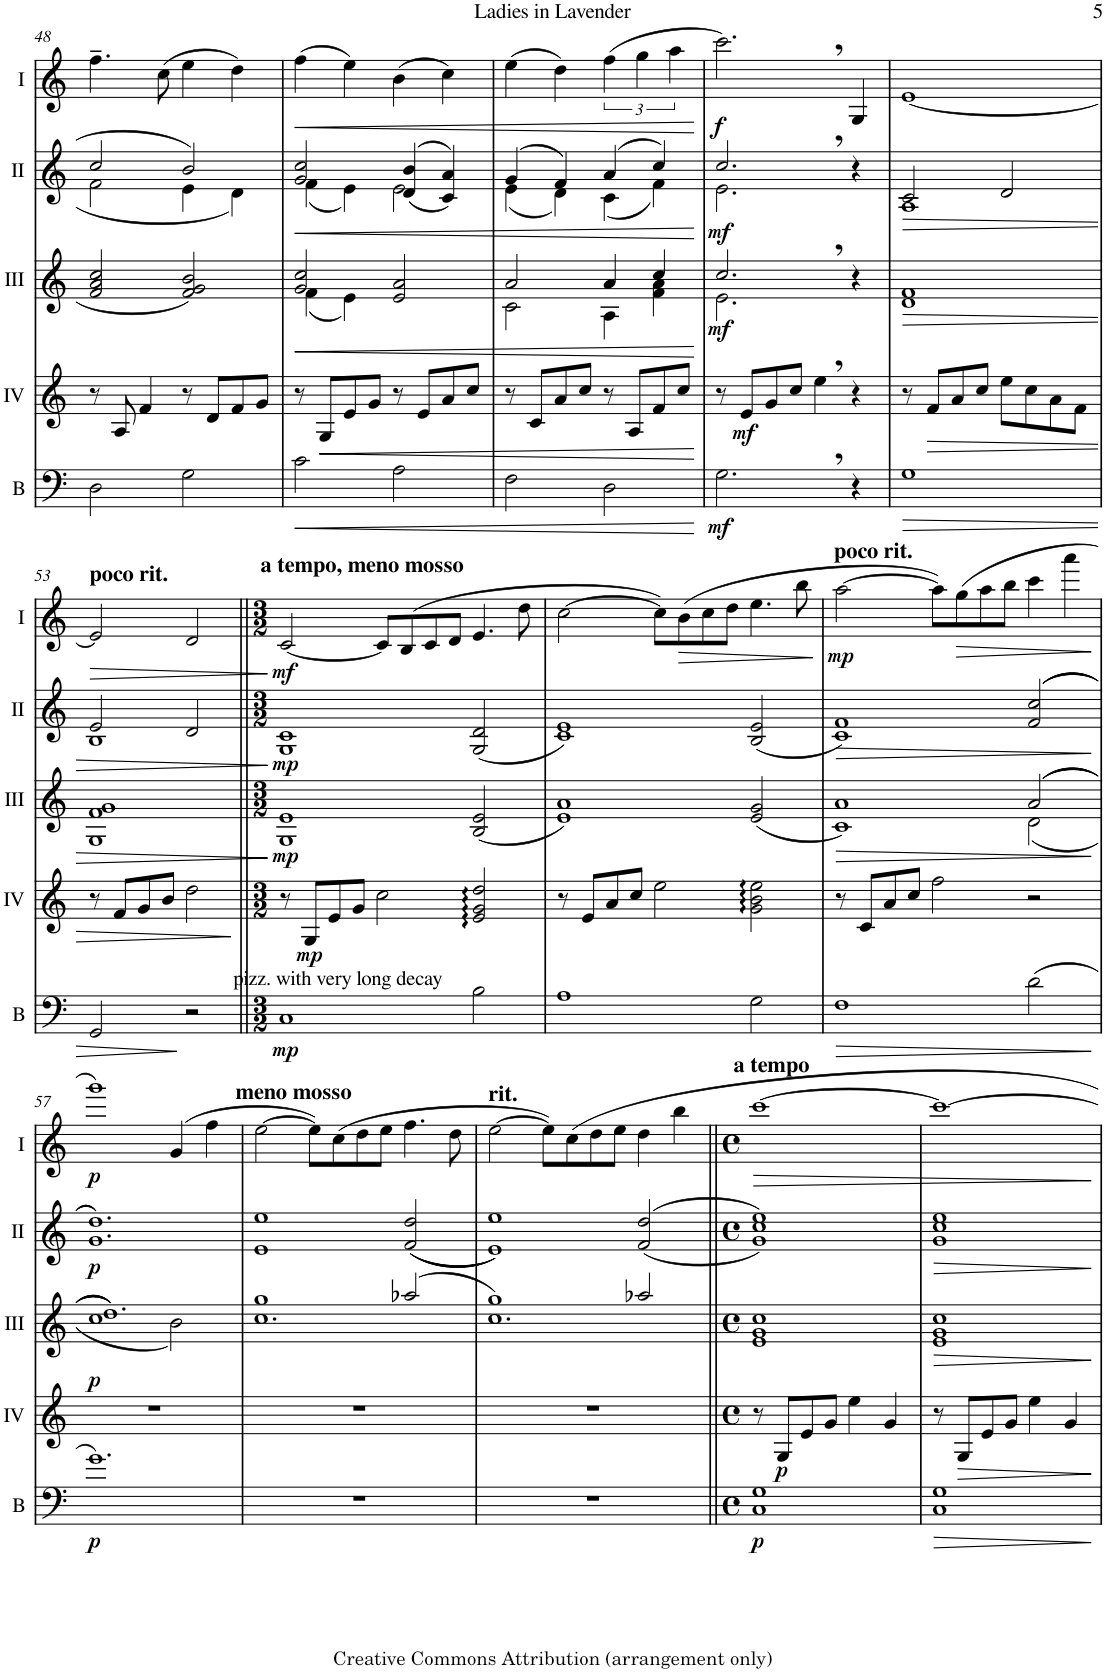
**kern	**dynam	**kern	**dynam	**kern	**dynam	**kern	**dynam	**kern	**dynam
*part5	*part5	*part4	*part4	*part3	*part3	*part2	*part2	*part1	*part1
*staff5	*staff5	*staff4	*staff4	*staff3	*staff3	*staff2	*staff2	*staff1	*staff1
*I"Bass	*	*I"Acc. 4	*	*I"Acc. 3	*	*I"Acc. 2	*	*I"Acc. 1	*
*I'B	*	*	*	*	*	*	*	*	*
!!LO:PB:g=z
*clefF4	*	*clefG2	*	*clefG2	*	*clefG2	*	*clefG2	*
*Trd7c12	*	*Trd7c12	*	*Trd7c12	*	*	*	*	*
*k[]	*	*k[]	*	*k[]	*	*k[]	*	*k[]	*
*M4/4	*	*M4/4	*	*M4/4	*	*M4/4	*	*M4/4	*
*met(c)	*	*met(c)	*	*met(c)	*	*met(c)	*	*met(c)	*
=48	=48	=48	=48	=48	=48	=48	=48	=48	=48
*	*	*	*	*	*	*^	*	*	*
2D\	.	8r	.	2f/ 2a/ 2cc/	.	2cc/	2f\	.	4.ff~\	.
.	.	8A/	.	.	.	.	.	.	.	.
.	.	4f/	.	.	.	.	.	.	.	.
.	.	.	.	.	.	.	.	.	(8cc\	.
2G\	.	8r	.	2f/ 2g/ 2b/	.	2b/	4e\	.	4ee\	.
.	.	8d/L	.	.	.	.	.	.	.	.
.	.	8f/	.	.	.	.	4d\	.	4dd\)	.
.	.	8g/J	.	.	.	.	.	.	.	.
=49	=49	=49	=49	=49	=49	=49	=49	=49	=49	=49
!	!LO:HP:b	!	!	!	!LO:HP:b	!	!	!LO:HP:b	!	!LO:HP:b
*	*	*	*	*^	*	*	*	*	*	*
2c\	<	8r	.	2g/ 2cc/	(4f\	<	2g/ 2cc/	(4f\	<	(4ff\	<
!	!	!	!LO:HP:b	!	!	!	!	!	!	!	!
.	.	8G/L	<	.	.	.	.	.	.	.	.
.	.	8e/	.	.	4e\)	.	.	4e\)	.	4ee\)	.
.	.	8g/J	.	.	.	.	.	.	.	.	.
2A\	.	8r	.	2e/ 2a/	2ryy	.	((<4d/ 4b/	2e\	.	(4b\	.
.	.	8e/L	.	.	.	.	.	.	.	.	.
.	.	8a/	.	.	.	.	4c/ 4a/))	.	.	4cc\)	.
.	.	8cc/J	.	.	.	.	.	.	.	.	.
=50	=50	=50	=50	=50	=50	=50	=50	=50	=50	=50	=50
2F\	.	8r	.	2a/	2c\	.	(4g/	(4e\	.	(4ee\	.
.	.	8c/L	.	.	.	.	.	.	.	.	.
.	.	8a/	.	.	.	.	4f/)	4d\)	.	4dd\)	.
.	.	8cc/J	.	.	.	.	.	.	.	.	.
2D\	.	8r	.	4a/	4A\	.	(4a/	(4c\	.	(6ff\	.
.	.	8A/L	.	.	.	.	.	.	.	.	.
.	.	.	.	.	.	.	.	.	.	6gg\	.
.	.	8f/	.	4cc/	4f\ 4a\	.	4cc/)	4f\)	.	.	.
.	.	.	.	.	.	.	.	.	.	6aa\	.
.	.	8cc/J	.	.	.	.	.	.	.	.	.
*	*	*	*	*v	*v	*	*	*	*	*	*
*	*	*	*	*	*	*v	*v	*	*	*
.	[	.	[	.	[	.	[	.	[
=51	=51	=51	=51	=51	=51	=51	=51	=51	=51
*	*	*	*	*^	*	*^	*	*	*
!	!LO:DY:b	!	!	!	!	!LO:DY:b	!	!	!LO:DY:b	!	!LO:DY:b
2.G,\	mf	8r	.	2.cc,/	2.e\	mf	2.cc,/	2.e\	mf	2.ccc,\)	f
!	!	!	!LO:DY:b	!	!	!	!	!	!	!	!
.	.	8e/L	mf	.	.	.	.	.	.	.	.
.	.	8g/	.	.	.	.	.	.	.	.	.
.	.	8cc/J	.	.	.	.	.	.	.	.	.
.	.	4ee,\	.	.	.	.	.	.	.	.	.
4r	.	4r	.	4r	4ryy	.	4r	4ryy	.	4G/	.
=52	=52	=52	=52	=52	=52	=52	=52	=52	=52	=52	=52
!	!LO:HP:b	!	!	!	!	!LO:HP:b	!	!	!LO:HP:b	!	!
*	*	*	*	*v	*v	*	*	*	*	*	*
1G	>	8r	.	1d 1f	>	2c/	1A	>	[1e	.
!	!	!	!LO:HP:b	!	!	!	!	!	!	!
.	.	8f/L	>	.	.	.	.	.	.	.
.	.	8a/	.	.	.	.	.	.	.	.
.	.	8cc/J	.	.	.	.	.	.	.	.
.	.	8ee\L	.	.	.	2d/	.	.	.	.
.	.	8cc\	.	.	.	.	.	.	.	.
.	.	8a\	.	.	.	.	.	.	.	.
.	.	8f\J	.	.	.	.	.	.	.	.
!!LO:LB:g=z
=53	=53	=53	=53	=53	=53	=53	=53	=53	=53	=53
!	!	!	!	!	!	!	!	!	!LO:TX:a:B:t=poco rit.	!
!	!	!	!	!	!	!	!	!	!	!LO:HP:b
2GG/	.	8r	.	1G 1f 1g	.	2e/	1B	.	2e/]	>
.	.	8f/L	.	.	.	.	.	.	.	.
.	.	8g/	.	.	.	.	.	.	.	.
.	.	8b/J	.	.	.	.	.	.	.	.
2r	]	2dd\	.	.	.	2d/	.	.	2d/	.
*	*	*	*	*	*	*v	*v	*	*	*
.	.	.	]	.	]	.	]	.	]
=54||	=54||	=54||	=54||	=54||	=54||	=54||	=54||	=54||	=54||
*M3/2	*	*M3/2	*	*M3/2	*	*M3/2	*	*M3/2	*
!	!	!	!	!	!	!	!	!LO:TX:a:B:t=a tempo, meno mosso	!
!LO:TX:a:t=pizz. with very long decay	!	!	!	!	!	!	!	!	!
!	!LO:DY:b	!	!	!	!LO:DY:b	!	!LO:DY:b	!	!LO:DY:b
1C	mp	8r	.	1G 1e	mp	1G 1c	mp	[2c/	mf
!	!	!	!LO:DY:b	!	!	!	!	!	!
.	.	8G/L	mp	.	.	.	.	.	.
.	.	8e/	.	.	.	.	.	.	.
.	.	8g/J	.	.	.	.	.	.	.
.	.	2cc\	.	.	.	.	.	8c/L]	.
.	.	.	.	.	.	.	.	(8B/	.
.	.	.	.	.	.	.	.	8c/	.
.	.	.	.	.	.	.	.	8d/J	.
2B\	.	2e/ 2g/ 2dd/	.	(2B/ 2e/	.	(2G/ 2d/	.	4.e/	.
.	.	.	.	.	.	.	.	8dd\	.
=55	=55	=55	=55	=55	=55	=55	=55	=55	=55
1A	.	8r	.	1e 1a)	.	1c 1e)	.	[2cc\	.
.	.	8e/L	.	.	.	.	.	.	.
.	.	8a/	.	.	.	.	.	.	.
.	.	8cc/J	.	.	.	.	.	.	.
.	.	2ee\	.	.	.	.	.	8cc\L])	.
!	!	!	!	!	!	!	!	!	!LO:HP:b
.	.	.	.	.	.	.	.	(8b\	>
.	.	.	.	.	.	.	.	8cc\	.
.	.	.	.	.	.	.	.	8dd\J	.
2G\	.	2g\ 2b\ 2ee\	.	(2e/ 2g/	.	(2B/ 2e/	.	4.ee\	.
.	.	.	.	.	.	.	.	8bb\	.
.	.	.	.	.	.	.	.	.	]
=56	=56	=56	=56	=56	=56	=56	=56	=56	=56
!	!	!	!	!	!	!	!	!LO:TX:a:B:t=poco rit.	!
!	!LO:HP:b	!	!	!	!LO:HP:b	!	!LO:HP:b	!	!LO:DY:b
*	*	*	*	*^	*	*	*	*	*
1F	>	8r	.	1c 1a)	1ryy	>	1c 1f)	>	[2aa\	mp
.	.	8c/L	.	.	.	.	.	.	.	.
.	.	8a/	.	.	.	.	.	.	.	.
.	.	8cc/J	.	.	.	.	.	.	.	.
.	.	2ff\	.	.	.	.	.	.	8aa\L])	.
!	!	!	!	!	!	!	!	!	!	!LO:HP:b
.	.	.	.	.	.	.	.	.	(8gg\	>
.	.	.	.	.	.	.	.	.	8aa\	.
.	.	.	.	.	.	.	.	.	8bb\J	.
(2d\	.	2r	.	((2a/	(2d\	.	((2f/ 2cc/	.	4ccc\	.
.	.	.	.	.	.	.	.	.	4aaa\	.
*	*	*	*	*v	*v	*	*	*	*	*
.	]	.	.	.	]	.	]	.	]
!!LO:LB:g=z
=57	=57	=57	=57	=57	=57	=57	=57	=57	=57
*	*	*	*	*^	*	*	*	*	*
!	!LO:DY:b	!	!	!	!	!LO:DY:b	!	!LO:DY:b	!	!LO:DY:b
1.g)	p	1.r	.	1.dd))	1cc	p	1.g 1.dd))	p	1ggg)	p
.	.	.	.	.	2b\)	.	.	.	(4g/	.
.	.	.	.	.	.	.	.	.	4ff\	.
=58	=58	=58	=58	=58	=58	=58	=58	=58	=58	=58
!	!	!	!	!	!	!	!	!	!LO:TX:a:B:t=meno mosso	!
1.r	.	1.r	.	1gg	1.cc	.	1e 1ee	.	[2ee\	.
.	.	.	.	.	.	.	.	.	8ee\L])	.
.	.	.	.	.	.	.	.	.	(8cc\	.
.	.	.	.	.	.	.	.	.	8dd\	.
.	.	.	.	.	.	.	.	.	8ee\J	.
.	.	.	.	(2aa-X/	.	.	((<2f/ 2dd/	.	4.ff\	.
.	.	.	.	.	.	.	.	.	8dd\	.
=59	=59	=59	=59	=59	=59	=59	=59	=59	=59	=59
!	!	!	!	!	!	!	!	!	!LO:TX:a:B:t=rit.	!
1.r	.	1.r	.	1gg)	1.cc	.	1e 1ee))	.	[2ee\	.
.	.	.	.	.	.	.	.	.	8ee\L])	.
.	.	.	.	.	.	.	.	.	8cc\	.
.	.	.	.	.	.	.	.	.	8dd\	.
.	.	.	.	.	.	.	.	.	8ee\J	.
.	.	.	.	2aa-X/	.	.	(<(2f/ 2dd/	.	4dd\	.
.	.	.	.	.	.	.	.	.	4bb\	.
*	*	*	*	*v	*v	*	*	*	*	*
=60||	=60||	=60||	=60||	=60||	=60||	=60||	=60||	=60||	=60||
*M4/4	*	*M4/4	*	*M4/4	*	*M4/4	*	*M4/4	*
*met(c)	*	*met(c)	*	*met(c)	*	*met(c)	*	*met(c)	*
!	!	!	!	!	!	!	!	!LO:TX:a:B:t=a tempo	!
!	!LO:DY:b	!	!	!	!	!	!	!	!LO:HP:b
1C 1G	p	8r	.	1e 1g 1cc	.	1g 1cc 1ee))	.	[1ccc	>
!	!	!	!LO:DY:b	!	!	!	!	!	!
.	.	8G/L	p	.	.	.	.	.	.
.	.	8e/	.	.	.	.	.	.	.
.	.	8g/J	.	.	.	.	.	.	.
.	.	4ee\	.	.	.	.	.	.	.
.	.	4g/	.	.	.	.	.	.	.
=61	=61	=61	=61	=61	=61	=61	=61	=61	=61
!	!LO:HP:b	!	!	!	!LO:HP:b	!	!LO:HP:b	!	!
1C 1G	>	8r	.	1e 1g 1cc	>	1g 1cc 1ee	>	1ccc_	.
!	!	!	!LO:HP:b	!	!	!	!	!	!
.	.	8G/L	>	.	.	.	.	.	.
.	.	8e/	.	.	.	.	.	.	.
.	.	8g/J	.	.	.	.	.	.	.
.	.	4ee\	.	.	.	.	.	.	.
.	.	4g/	.	.	.	.	.	.	.
.	]	.	]	.	]	.	]	.	]
=	=	=	=	=	=	=	=	=	=
*-	*-	*-	*-	*-	*-	*-	*-	*-	*-
